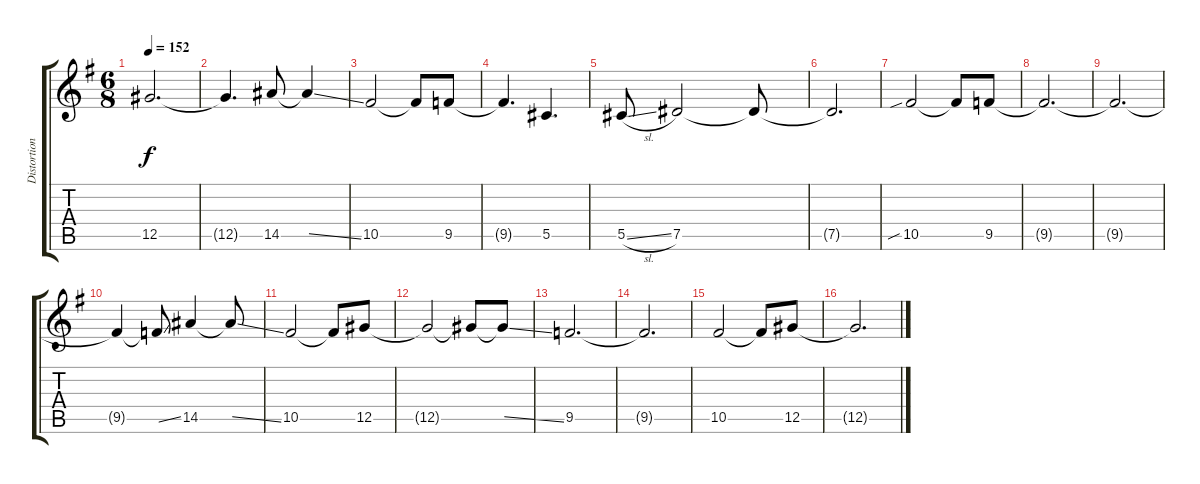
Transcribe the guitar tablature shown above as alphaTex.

\track ("Distortion Guitar 2" "Distortion") {instrument overdrivenguitar}
\staff {score tabs}
\tuning (Eb4 Bb3 Gb3 Db3 Ab2 Eb2) {hide}
\ts (6 8)
\tempo 152
\clef g2
\ks g
12.5{t}.2{d dy f} |
12.5{t}.4{d} 14.5.8 14.5{ss t}.4 |
10.5.2 10.5{t}.8 9.5.8 |
9.5{t}.4{d} 5.5.4{d} |
5.5{sl}.8 7.5.2 7.5{t}.8 |
7.5{t}.2{d} |
10.5{sib}.2 10.5{t}.8 9.5.8 |
9.5{t}.2{d} |
9.5{t}.2{d} |
9.5{t}.4 9.5{ss t}.8 14.5.4 14.5{ss t}.8 |
10.5.2 10.5{t}.8 12.5.8 |
12.5{t}.2 12.5{t}.8 12.5{ss t}.8 |
9.5.2{d} |
9.5{t}.2{d} |
10.5.2 10.5{t}.8 12.5.8 |
12.5{t}.2{d}
